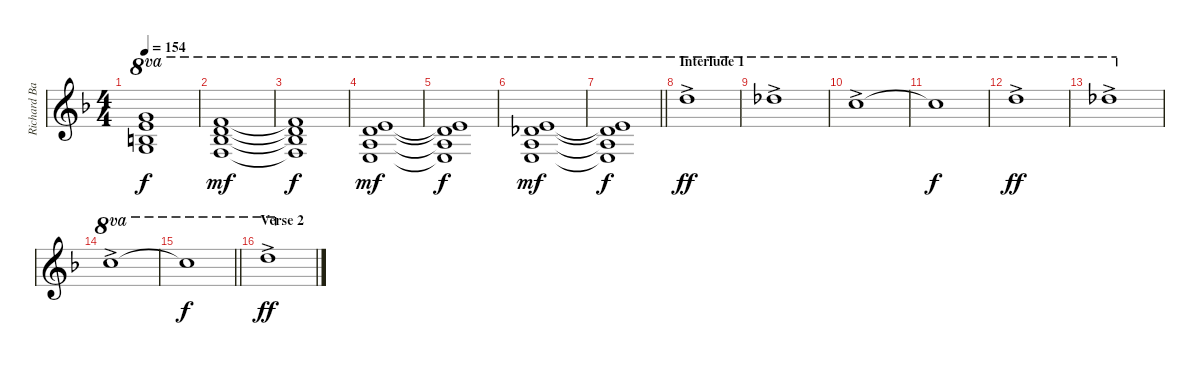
\track ("Richard Barbieri Piano/Organ" "Richard Ba") {instrument acousticgrandpiano}
\staff {score}
\tuning (E4 B3 G3 D3 A2 E2) {hide}
\ts (4 4)
\tempo 154
\clef g2
\ks dminor
(15.1{t} 17.2{t} 16.3{t} 17.4{t}).1{ot 8va dy f} |
(13.1 15.2 15.3 15.4).1{ot 8va dy mf} |
(13.1{t} 15.2{t} 15.3{t} 15.4{t}).1{ot 8va dy f} |
(12.1 15.2 14.3 14.4).1{ot 8va dy mf} |
(12.1{t} 15.2{t} 14.3{t} 14.4{t}).1{ot 8va dy f} |
(12.1 14.2 14.3 14.4).1{ot 8va dy mf} |
\barLineRight lightlight
(12.1{t} 14.2{t} 14.3{t} 14.4{t}).1{ot 8va dy f} |
\section ("" "Interlude 1")
22.1{ac}.1{ot 8va dy ff instrument acousticgrandpiano} |
21.1{ac}.1{ot 8va} |
20.1{ac}.1{ot 8va} |
20.1{t}.1{ot 8va dy f} |
22.1{ac}.1{ot 8va dy ff} |
21.1{ac}.1{ot 8va} |
20.1{ac}.1{ot 8va} |
\barLineRight lightlight
20.1{t}.1{ot 8va dy f} |
\section ("" "Verse 2")
22.1{ac}.1{ot 8va dy ff}
